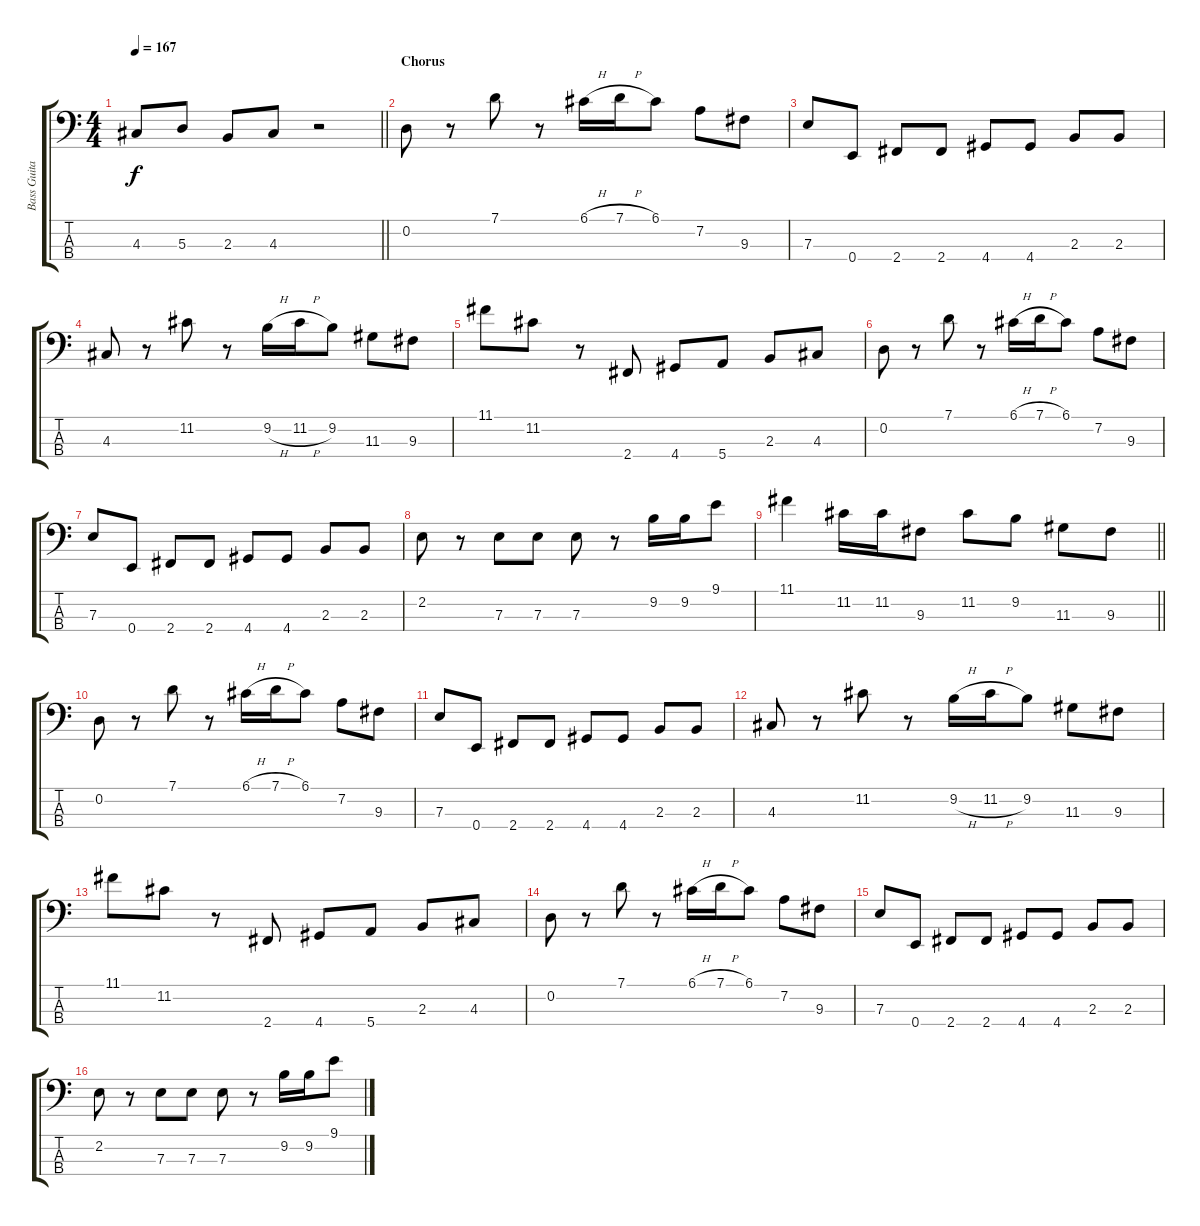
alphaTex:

\track ("Bass Guitar" "Bass Guita") {instrument electricbasspick}
\staff {score tabs}
\tuning (G2 D2 A1 E1) {hide}
\ts (4 4)
\tempo 167
\clef f4
\barLineRight lightlight
\ks c
4.3.8{dy f} 5.3.8 2.3.8 4.3.8 r.2 |
\section ("" "Chorus")
0.2.8 r.8 7.1.8 r.8 6.1{h}.16 7.1{h}.16 6.1.8 7.2.8 9.3.8 |
7.3.8 0.4.8 2.4.8 2.4.8 4.4.8 4.4.8 2.3.8 2.3.8 |
4.3.8 r.8 11.2.8 r.8 9.2{h}.16 11.2{h}.16 9.2.8 11.3.8 9.3.8 |
11.1.8 11.2.8 r.8 2.4.8 4.4.8 5.4.8 2.3.8 4.3.8 |
0.2.8 r.8 7.1.8 r.8 6.1{h}.16 7.1{h}.16 6.1.8 7.2.8 9.3.8 |
7.3.8 0.4.8 2.4.8 2.4.8 4.4.8 4.4.8 2.3.8 2.3.8 |
2.2.8 r.8 7.3.8 7.3.8 7.3.8 r.8 9.2.16 9.2.16 9.1.8 |
\barLineRight lightlight
11.1.4 11.2.16 11.2.16 9.3.8 11.2.8 9.2.8 11.3.8 9.3.8 |
0.2.8 r.8 7.1.8 r.8 6.1{h}.16 7.1{h}.16 6.1.8 7.2.8 9.3.8 |
7.3.8 0.4.8 2.4.8 2.4.8 4.4.8 4.4.8 2.3.8 2.3.8 |
4.3.8 r.8 11.2.8 r.8 9.2{h}.16 11.2{h}.16 9.2.8 11.3.8 9.3.8 |
11.1.8 11.2.8 r.8 2.4.8 4.4.8 5.4.8 2.3.8 4.3.8 |
0.2.8 r.8 7.1.8 r.8 6.1{h}.16 7.1{h}.16 6.1.8 7.2.8 9.3.8 |
7.3.8 0.4.8 2.4.8 2.4.8 4.4.8 4.4.8 2.3.8 2.3.8 |
2.2.8 r.8 7.3.8 7.3.8 7.3.8 r.8 9.2.16 9.2.16 9.1.8
